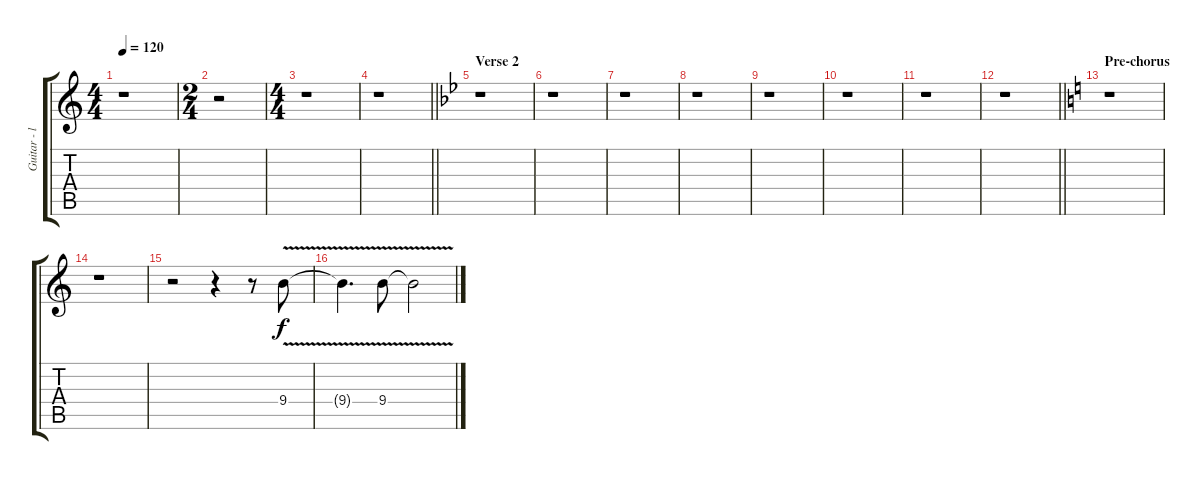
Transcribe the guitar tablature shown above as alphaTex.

\track ("Guitar - lead fill" "Guitar - l") {instrument distortionguitar}
\staff {score tabs}
\tuning (E4 B3 G3 D3 A2 E2) {hide}
\ts (4 4)
\tempo 120
\clef g2
\ks c
r.1{dy f} |
\ts (2 4)
r.2 |
\ts (4 4)
r.1 |
\barLineRight lightlight
r.1 |
\section ("" "Verse 2")
\ks bb
r.1 |
r.1 |
r.1 |
r.1 |
r.1 |
r.1 |
r.1 |
\barLineRight lightlight
r.1 |
\section ("" "Pre-chorus")
\ks c
r.1 |
r.1 |
r.2 r.4 r.8 9.4{v}.8 |
9.4{t}.4{d} 9.4{v}.8 9.4{t}.2
